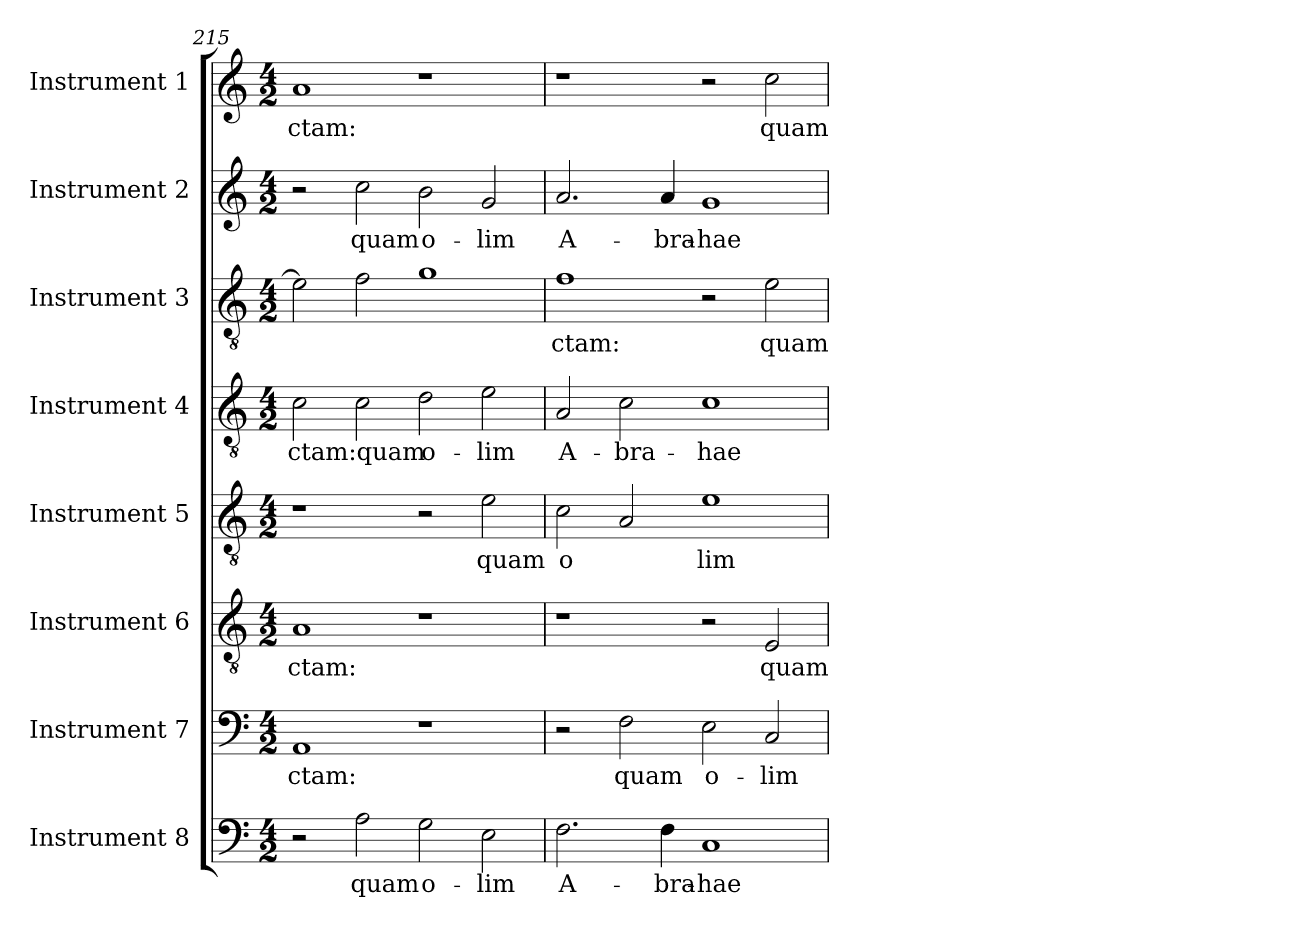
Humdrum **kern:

**kern	**text	**kern	**text	**kern	**text	**kern	**text	**kern	**text	**kern	**text	**kern	**text	**kern	**text
*part8	*part8	*part7	*part7	*part6	*part6	*part5	*part5	*part4	*part4	*part3	*part3	*part2	*part2	*part1	*part1
*staff8	*staff8	*staff7	*staff7	*staff6	*staff6	*staff5	*staff5	*staff4	*staff4	*staff3	*staff3	*staff2	*staff2	*staff1	*staff1
*I"Instrument 8	*	*I"Instrument 7	*	*I"Instrument 6	*	*I"Instrument 5	*	*I"Instrument 4	*	*I"Instrument 3	*	*I"Instrument 2	*	*I"Instrument 1	*
*clefF4	*	*clefF4	*	*clefGv2	*	*clefGv2	*	*clefGv2	*	*clefGv2	*	*clefG2	*	*clefG2	*
*k[]	*	*k[]	*	*k[]	*	*k[]	*	*k[]	*	*k[]	*	*k[]	*	*k[]	*
*C:	*	*C:	*	*C:	*	*C:	*	*C:	*	*C:	*	*C:	*	*C:	*
*M4/2	*	*M4/2	*	*M4/2	*	*M4/2	*	*M4/2	*	*M4/2	*	*M4/2	*	*M4/2	*
=215	=215	=215	=215	=215	=215	=215	=215	=215	=215	=215	=215	=215	=215	=215	=215
!	!	!	!LO:LY:b:cj	!	!LO:LY:b:cj	!	!	!	!LO:LY:b:cj	!	!LO:LY:b:cj	!	!	!	!LO:LY:b:cj
2r	.	1AA	-ctam:	1A	-ctam:	1r	.	2c\	-ctam:quam	2e\]	--	2r	.	1a	-ctam:
!	!LO:LY:b:cj	!	!	!	!	!	!	!	!LO:LY:b:cj	!	!LO:LY:b:cj	!	!LO:LY:b:cj	!	!
2A\	quam	.	.	.	.	.	.	2c\	.	2f\	--	2cc\	quam	.	.
!	!LO:LY:b:cj	!	!	!	!	!	!	!	!LO:LY:b:cj	!	!LO:LY:b:cj	!	!LO:LY:b:cj	!	!
2G\	o-	1r	.	1r	.	2r	.	2d\	o-	1g	--	2b\	o-	1r	.
!	!LO:LY:b:cj	!	!	!	!	!	!LO:LY:b:cj	!	!LO:LY:b:cj	!	!	!	!LO:LY:b:cj	!	!
2E\	-lim	.	.	.	.	2e\	quam	2e\	-lim	.	.	2g/	-lim	.	.
=216	=216	=216	=216	=216	=216	=216	=216	=216	=216	=216	=216	=216	=216	=216	=216
!	!LO:LY:b:cj	!	!	!	!	!	!LO:LY:b:cj	!	!LO:LY:b:cj	!	!LO:LY:b:cj	!	!LO:LY:b:cj	!	!
2.F\	A-	2r	.	1r	.	2c\	o-	2A/	A-	1f	-ctam:	2.a/	A-	1r	.
!	!	!	!LO:LY:b:cj	!	!	!	!LO:LY:b:cj	!	!LO:LY:b:cj	!	!	!	!	!	!
.	.	2F\	quam	.	.	2A/	--	2c\	-bra-	.	.	.	.	.	.
!	!LO:LY:b:cj	!	!	!	!	!	!	!	!	!	!	!	!LO:LY:b:cj	!	!
4F\	-bra-	.	.	.	.	.	.	.	.	.	.	4a/	-bra-	.	.
!	!LO:LY:b:cj	!	!LO:LY:b:cj	!	!	!	!LO:LY:b:cj	!	!LO:LY:b:cj	!	!	!	!LO:LY:b:cj	!	!
1C	-hae	2E\	o-	2r	.	1e	-lim	1c	-hae	2r	.	1g	-hae	2r	.
!	!	!	!LO:LY:b:cj	!	!LO:LY:b:cj	!	!	!	!	!	!LO:LY:b:cj	!	!	!	!LO:LY:b:cj
.	.	2C/	-lim	2E/	quam	.	.	.	.	2e\	quam	.	.	2cc\	quam
=	=	=	=	=	=	=	=	=	=	=	=	=	=	=	=
*-	*-	*-	*-	*-	*-	*-	*-	*-	*-	*-	*-	*-	*-	*-	*-
